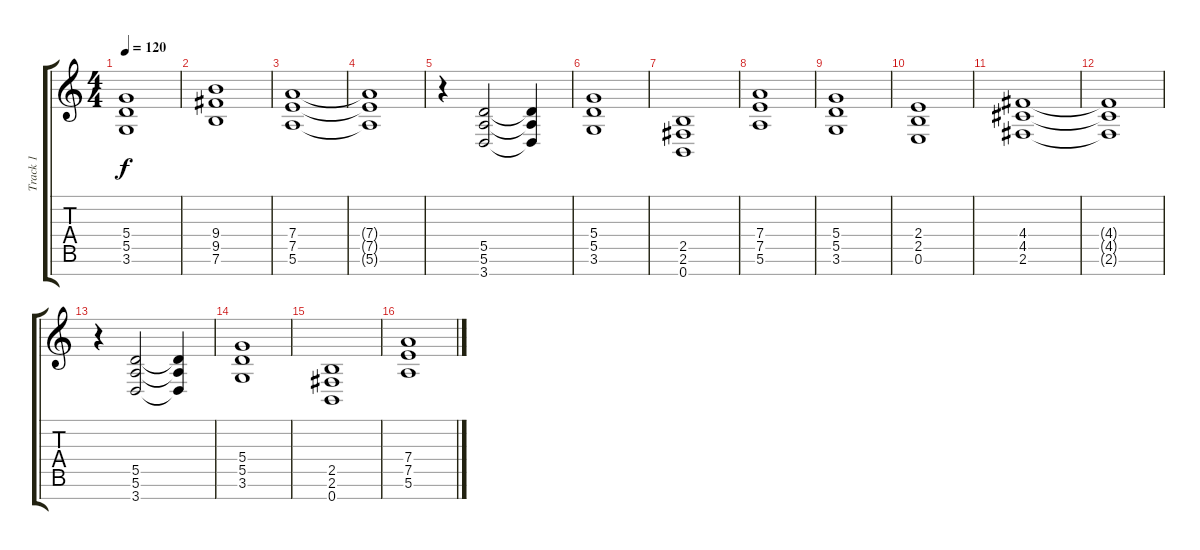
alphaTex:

\track ("Track 1" "Track 1") {instrument distortionguitar}
\staff {score tabs}
\tuning (E4 B3 G3 D3 A2 E2 B1) {hide}
\ts (4 4)
\tempo 120
\clef g2
\ks c
(5.4 5.5 3.6).1{dy f} |
(9.4 9.5 7.6).1 |
(7.4 7.5 5.6).1 |
(7.4{t} 7.5{t} 5.6{t}).1 |
r.4 (5.5 5.6 3.7).2 (5.5{t} 5.6{t} 3.7{t}).4 |
(5.4 5.5 3.6).1 |
(2.5 2.6 0.7).1 |
(7.4 7.5 5.6).1 |
(5.4 5.5 3.6).1 |
(2.4 2.5 0.6).1 |
(4.4 4.5 2.6).1 |
(4.4{t} 4.5{t} 2.6{t}).1 |
r.4 (5.5 5.6 3.7).2 (5.5{t} 5.6{t} 3.7{t}).4 |
(5.4 5.5 3.6).1 |
(2.5 2.6 0.7).1 |
(7.4 7.5 5.6).1
